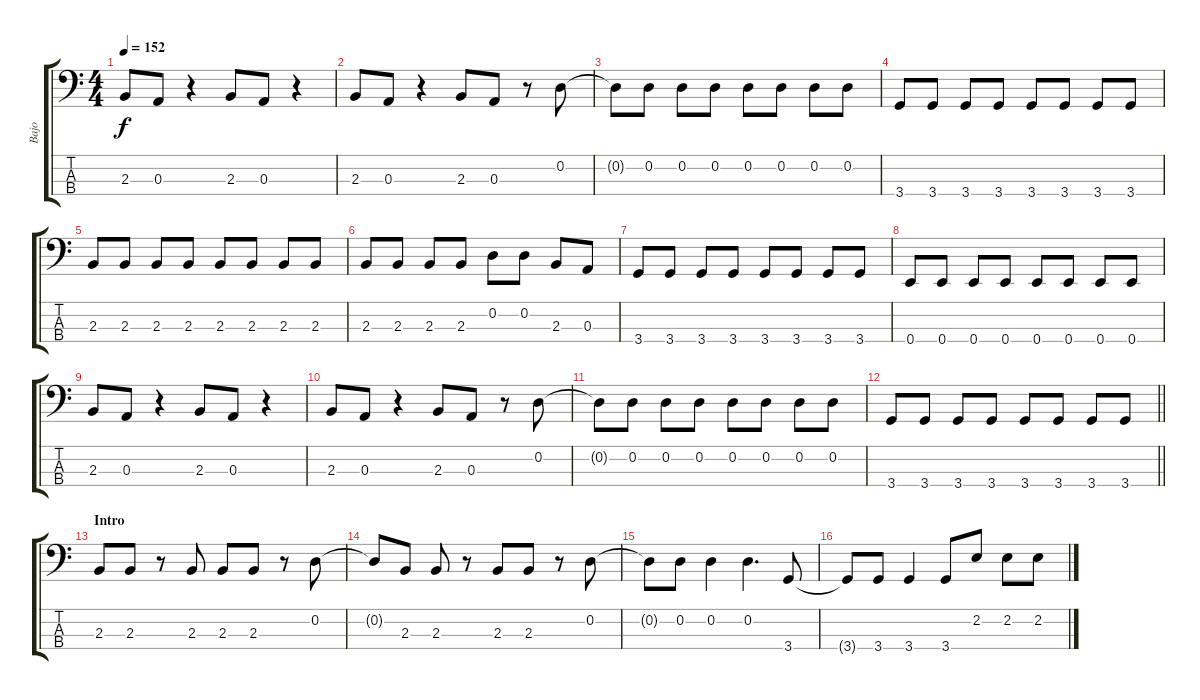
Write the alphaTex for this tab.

\track ("Bajo" "Bajo") {instrument electricbasspick}
\staff {score tabs}
\tuning (G2 D2 A1 E1) {hide}
\ts (4 4)
\tempo 152
\clef f4
\ks c
2.3.8{dy f} 0.3.8 r.4 2.3.8 0.3.8 r.4 |
2.3.8 0.3.8 r.4 2.3.8 0.3.8 r.8 0.2.8 |
0.2{t}.8 0.2.8 0.2.8 0.2.8 0.2.8 0.2.8 0.2.8 0.2.8 |
3.4.8 3.4.8 3.4.8 3.4.8 3.4.8 3.4.8 3.4.8 3.4.8 |
2.3.8 2.3.8 2.3.8 2.3.8 2.3.8 2.3.8 2.3.8 2.3.8 |
2.3.8 2.3.8 2.3.8 2.3.8 0.2.8 0.2.8 2.3.8 0.3.8 |
3.4.8 3.4.8 3.4.8 3.4.8 3.4.8 3.4.8 3.4.8 3.4.8 |
0.4.8 0.4.8 0.4.8 0.4.8 0.4.8 0.4.8 0.4.8 0.4.8 |
2.3.8 0.3.8 r.4 2.3.8 0.3.8 r.4 |
2.3.8 0.3.8 r.4 2.3.8 0.3.8 r.8 0.2.8 |
0.2{t}.8 0.2.8 0.2.8 0.2.8 0.2.8 0.2.8 0.2.8 0.2.8 |
\barLineRight lightlight
3.4.8 3.4.8 3.4.8 3.4.8 3.4.8 3.4.8 3.4.8 3.4.8 |
\section ("" "Intro")
2.3.8 2.3.8 r.8 2.3.8 2.3.8 2.3.8 r.8 0.2.8 |
0.2{t}.8 2.3.8 2.3.8 r.8 2.3.8 2.3.8 r.8 0.2.8 |
0.2{t}.8 0.2.8 0.2.4 0.2.4{d} 3.4.8 |
3.4{t}.8 3.4.8 3.4.4 3.4.8 2.2.8 2.2.8 2.2.8
